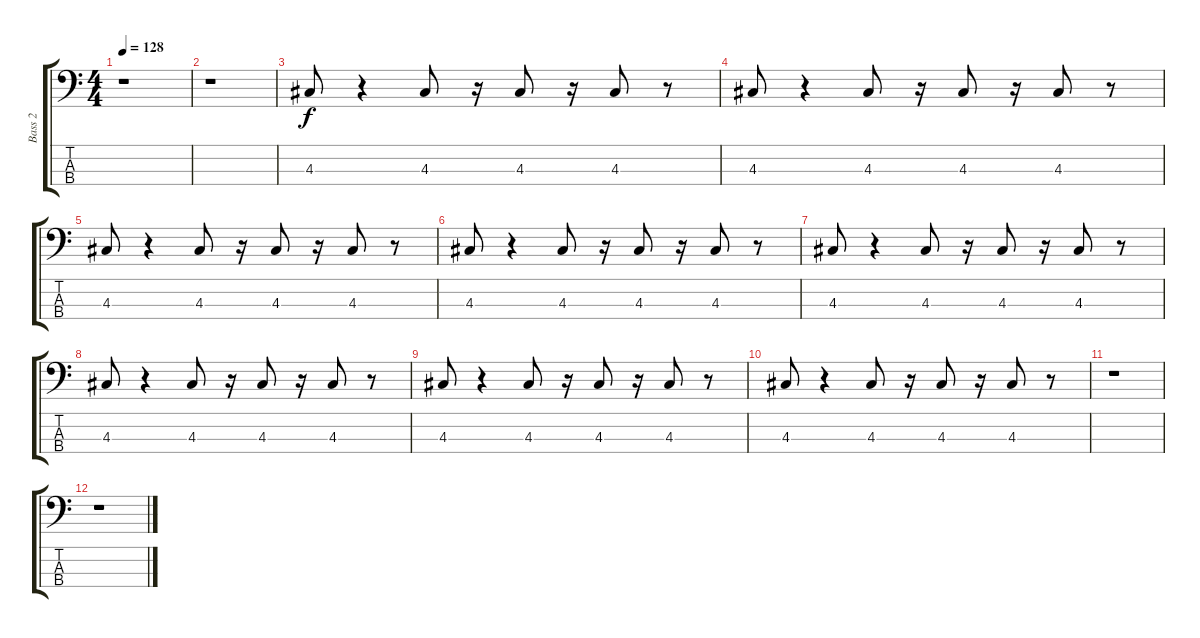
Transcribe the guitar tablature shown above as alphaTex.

\track ("Bass 2" "Bass 2") {instrument electricbassfinger}
\staff {score tabs}
\tuning (G2 D2 A1 E1) {hide}
\ts (4 4)
\tempo 128
\clef f4
\ks c
r.1{dy f} |
r.1 |
4.3.8 r.4 4.3.8 r.16 4.3.8 r.16 4.3.8 r.8 |
4.3.8 r.4 4.3.8 r.16 4.3.8 r.16 4.3.8 r.8 |
4.3.8 r.4 4.3.8 r.16 4.3.8 r.16 4.3.8 r.8 |
4.3.8 r.4 4.3.8 r.16 4.3.8 r.16 4.3.8 r.8 |
4.3.8 r.4 4.3.8 r.16 4.3.8 r.16 4.3.8 r.8 |
4.3.8 r.4 4.3.8 r.16 4.3.8 r.16 4.3.8 r.8 |
4.3.8 r.4 4.3.8 r.16 4.3.8 r.16 4.3.8 r.8 |
4.3.8 r.4 4.3.8 r.16 4.3.8 r.16 4.3.8 r.8 |
r.1 |
r.1
